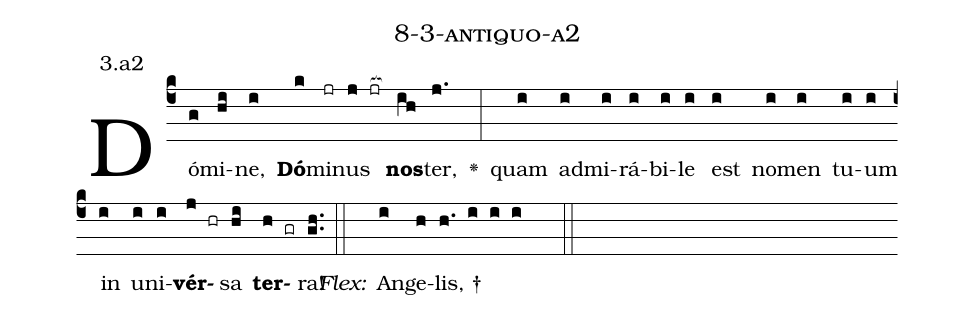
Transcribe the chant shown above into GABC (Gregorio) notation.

name: 8-3-antiquo-a2;
annotation: 3.a2;
%%
(c4)Dó(g)mi(hi)ne,(i) <b>Dó</b>(k)mi(jr)nus(j jr[ocb:1{]) <b>nos</b>(ih[ocb:0}])ter,(j.) <v>\greheightstar</v>(:) quam(i) ad(i)mi(i)rá(i)bi(i)le(i) est(i) no(i)men(i) tu(i)um(i) in(i) u(i)ni(i)<b>vér</b>(j hr)sa(hi) <b>ter</b>(h gr)ra!(gh..) (::)
<i>Flex:</i>()  An(i)ge(h)lis, †(h. i i i  ::)

%E(i) u(i) o(j) u(hi) a(h) e.(gh..) (::)
